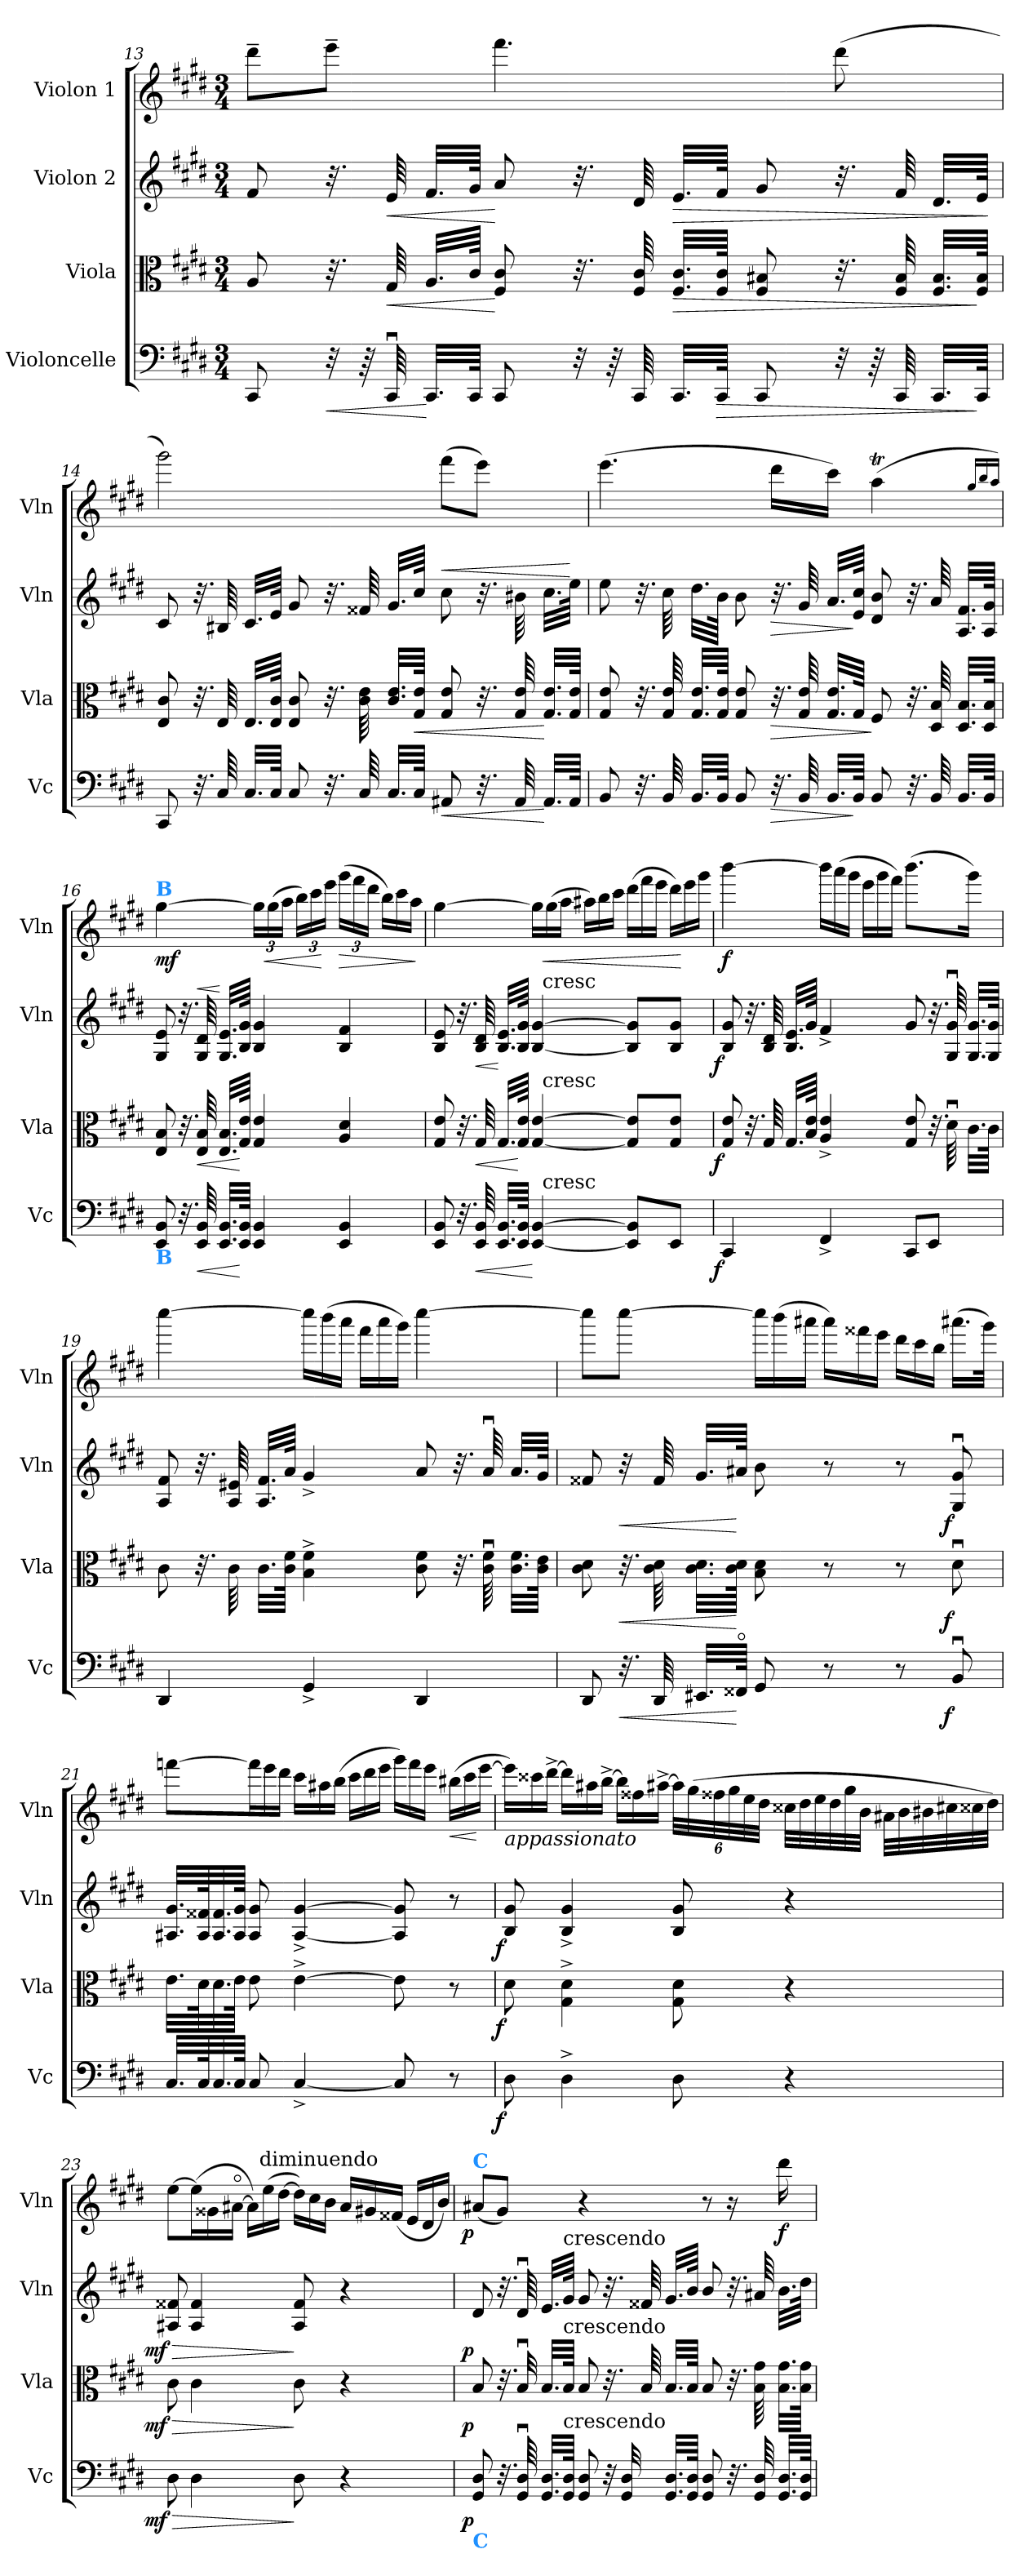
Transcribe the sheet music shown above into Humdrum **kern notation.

**kern	**dynam	**kern	**dynam	**kern	**dynam	**kern	**dynam
*part4	*part4	*part3	*part3	*part2	*part2	*part1	*part1
*staff4	*staff4	*staff3	*staff3	*staff2	*staff2	*staff1	*staff1
*I"Violoncelle	*	*I"Viola	*	*I"Violon 2	*	*I"Violon 1	*
*I'Vc	*	*I'Vla	*	*I'Vln	*	*I'Vln	*
*clefF4	*	*clefC3	*	*clefG2	*	*clefG2	*
*k[f#c#g#d#]	*	*k[f#c#g#d#]	*	*k[f#c#g#d#]	*	*k[f#c#g#d#]	*
*M3/4	*	*M3/4	*	*M3/4	*	*M3/4	*
=13	=13	=13	=13	=13	=13	=13	=13
8CC#/	.	8A/	.	8f#/	.	8ddd#~\L	.
!	!LO:HP:b	!	!	!	!	!	!
32r	<	32.r	.	32.r	.	8eee~\J	.
64r	.	.	.	.	.	.	.
!	!	!	!LO:HP:b	!	!LO:HP:b	!	!
64CC#u/	.	64G#/	<	64e/	<	.	.
32.CC#/LLL	[	32.A/LLL	.	32.f#/LLL	.	.	.
64CC#/JJJk	.	64c#/JJJk	.	64g#/JJJk	.	.	.
8CC#/	.	8F#/ 8c#/	[	8a/	[	4.fff#\	.
32r	.	32.r	.	32.r	.	.	.
64r	.	.	.	.	.	.	.
64CC#/	.	64F#/ 64c#/	.	64d#/	.	.	.
!	!	!	!LO:HP:b	!	!LO:HP:b	!	!
32.CC#/LLL	.	32.F#/ 32.c#/LLL	>	32.e/LLL	>	.	.
!	!LO:HP:b	!	!	!	!	!	!
64CC#/JJJk	>	64F#/ 64c#/JJJk	.	64f#/JJJk	.	.	.
8CC#/	.	8F#/ 8B#X/	.	8g#/	.	.	.
32r	.	32.r	.	32.r	.	(8ddd#\	.
64r	.	.	.	.	.	.	.
64CC#/	.	64F#/ 64B#/	.	64f#/	.	.	.
32.CC#/LLL	.	32.F#/ 32.B#/LLL	.	32.d#/LLL	.	.	.
64CC#/JJJk	]	64F#/ 64B#/JJJk	]	64e/JJJk	.	.	.
.	.	.	.	.	]	.	.
=14	=14	=14	=14	=14	=14	=14	=14
8CC#/	.	8E/ 8c#/	.	8c#/	.	2ggg#\)	.
32.r	.	32.r	.	32.r	.	.	.
64C#/	.	64E/	.	64B#X/	.	.	.
32.C#/LLL	.	32.E/LLL	.	32.c#/LLL	.	.	.
64C#/JJJk	.	64E/ 64c#/JJJk	.	64e/JJJk	.	.	.
8C#/	.	8E/ 8c#/	.	8g#/	.	.	.
32.r	.	32.r	.	32.r	.	.	.
64C#/	.	64c#\ 64e\	.	64f##X/	.	.	.
32.C#/LLL	.	32.c#/ 32.e/LLL	.	32.g#/LLL	.	.	.
!	!	!	!LO:HP:b	!	!	!	!
64C#/JJJk	.	64G#/ 64e/JJJk	<	64cc#/JJJk	.	.	.
!	!LO:HP:b	!	!	!	!LO:HP:a	!	!
8AA#X/	<	8G#/ 8e/	.	8cc#\	<	(8fff#\L	.
32.r	.	32.r	.	32.r	.	8eee\J)	.
64AA#/	.	64G#/ 64e/	.	64b#X\	.	.	.
32.AA#/LLL	[	32.G#/ 32.e/LLL	[	32.cc#\LLL	.	.	.
64AA#/JJJk	.	64G#/ 64e/JJJk	.	64ee\JJJk	[	.	.
=15	=15	=15	=15	=15	=15	=15	=15
8BB/	.	8G#/ 8e/	.	8ee\	.	(4.eee\	.
32.r	.	32.r	.	32.r	.	.	.
64BB/	.	64G#/ 64e/	.	64cc#\	.	.	.
32.BB/LLL	.	32.G#/ 32.e/LLL	.	32.dd#\LLL	.	.	.
64BB/JJJk	.	64G#/ 64e/JJJk	.	64b\JJJk	.	.	.
8BB/	.	8G#/ 8e/	.	8b\	.	.	.
!	!LO:HP:b	!	!LO:HP:b	!	!LO:HP:b	!	!
32.r	>	32.r	>	32.r	>	16ddd#\LL	.
64BB/	.	64G#/ 64e/	.	64g#/	.	.	.
32.BB/LLL	.	32.G#/ 32.e/LLL	.	32.a/LLL	.	16ccc#\JJ)	.
64BB/JJJk	]	64G#/JJJk	.	64e/ 64cc#/JJJk	]	.	.
8BB/	.	8F#/	]	8d#/ 8b/	.	(4aaT\	.
32.r	.	32.r	.	32.r	.	.	.
64BB/	.	64D#/ 64B/	.	64a/	.	.	.
32.BB/LLL	.	32.D#/ 32.B/LLL	.	32.A/ 32.f#/LLL	.	.	.
64BB/JJJk	.	64D#/ 64B/JJJk	.	64A/ 64g#/JJJk	.	.	.
.	.	.	.	.	.	16qqgg#/LL	.
.	.	.	.	.	.	16qqbb/	.
.	.	.	.	.	.	16qqaa/JJ)	.
=16	=16	=16	=16	=16	=16	=16	=16
!	!	!	!	!	!	!LO:TX:a:B:color=dodgerblue:t=B	!
!LO:TX:b:B:color=dodgerblue:t=B	!	!	!	!	!	!	!
8EE/ 8BB/	.	8E/ 8B/	.	8G#/ 8e/	.	[4gg#\	mf
32.r	.	32.r	.	32.r	.	.	.
!	!LO:HP:b	!	!LO:HP:b	!	!LO:HP:a	!	!
64EE/ 64BB/	<	64E/ 64B/	<	64G#/ 64d#/	<	.	.
32.EE/ 32.BB/LLL	.	32.E/ 32.B/LLL	.	32.G#/ 32.e/LLL	[	.	.
64EE/ 64BB/JJJk	[	64G#/ 64e/JJJk	[	64B/ 64g#/JJJk	.	.	.
4EE/ 4BB/	.	4G#/ 4e/	.	4B/ 4g#/	.	24gg#\LL]	.
!	!	!	!	!	!	!	!LO:HP:b
.	.	.	.	.	.	(24gg#\	<
.	.	.	.	.	.	24aa\JJ	.
.	.	.	.	.	.	24bb\LL)	.
.	.	.	.	.	.	24ccc#\	.
.	.	.	.	.	.	24eee\JJ	[
!	!	!	!	!	!	!	!LO:HP:b
4EE/ 4BB/	.	4A/ 4d#/	.	4B/ 4f#/	.	(24ggg#\LL	>
.	.	.	.	.	.	24fff#\	.
.	.	.	.	.	.	24ddd#\JJ	.
*	*	*	*	*	*	*Xtuplet	*
.	.	.	.	.	.	24bb\LL)	.
.	.	.	.	.	.	24ccc#\	.
.	.	.	.	.	.	24aa\JJ	.
.	.	.	.	.	.	.	]
=17	=17	=17	=17	=17	=17	=17	=17
*^	*	*^	*	*^	*	*	*
8EE/ 8BB/	6..ryy	.	8G#/ 8e/	6..ryy	.	8B/ 8e/	6..ryy	.	[4gg#\	.
32.r	.	.	32.r	.	.	32.r	.	.	.	.
!	!	!LO:HP:b	!	!	!LO:HP:b	!	!	!LO:HP:b	!	!
64EE/ 64BB/	.	<	64G#/	.	<	64B/ 64d#/	.	<	.	.
32.EE/ 32.BB/LLL	.	.	32.G#/LLL	.	.	32.B/ 32.e/LLL	.	[	.	.
64EE/ 64BB/JJJk	.	.	64G#/ 64e/JJJk	.	[	64B/ 64g#/JJJk	.	.	.	.
[4EE/ [4BB/	.	[	[4G#/ [4e/	.	.	[4B/ [4g#/	.	.	24gg#\LL]	.
!	!	!	!	!	!	!	!LO:TX:t=cresc	!	!	!
!	!	!	!	!LO:TX:t=cresc	!	!	!	!	!	!
!	!LO:TX:t=cresc	!	!	!	!	!	!	!	!	!
!	!	!	!	!	!	!	!	!	!	!LO:HP:b
.	3ryy	.	.	3ryy	.	.	3ryy	.	(24gg#\	<
.	.	.	.	.	.	.	.	.	24aa\JJ	.
.	.	.	.	.	.	.	.	.	24aa#X\LL)	.
.	.	.	.	.	.	.	.	.	24bb\	.
.	.	.	.	.	.	.	.	.	24ccc#\JJ	.
8EE]/ 8BB]/L	.	.	8G#]/ 8e]/L	.	.	8B]/ 8g#]/L	.	.	(24ddd#\LL	.
.	.	.	.	.	.	.	.	.	24fff#\	.
.	.	.	.	.	.	.	.	.	24eee\JJ	.
8EE/J	12.ryy	.	8G#/ 8e/J	12.ryy	.	8B/ 8g#/J	12.ryy	.	24ddd#\LL)	.
.	.	.	.	.	.	.	.	.	24eee\	[
.	.	.	.	.	.	.	.	.	24ggg#\JJ	.
=18	=18	=18	=18	=18	=18	=18	=18	=18	=18	=18
!	!	!LO:DY:rj	!	!	!LO:DY:rj	!	!	!LO:DY:rj	!	!
*v	*v	*	*	*	*	*v	*v	*	*	*
*	*	*v	*v	*	*	*	*	*
4CC#/	f	8G#/ 8e/	f	8B/ 8g#/	f	[4bbb\	f
.	.	32.r	.	32.r	.	.	.
.	.	64G#/	.	64B/ 64d#/	.	.	.
.	.	32.G#/LLL	.	32.B/ 32.e/LLL	.	.	.
.	.	64B/ 64e/JJJk	.	64g#/JJJk	.	.	.
4FF#^/	.	4A^/ 4e^/	.	4f#^/	.	24bbb\LL]	.
.	.	.	.	.	.	(24aaa\	.
.	.	.	.	.	.	24ggg#\JJ	.
.	.	.	.	.	.	24eee\LL	.
.	.	.	.	.	.	24ggg#\	.
.	.	.	.	.	.	24fff#\JJ)	.
8CC#/L	.	8G#/ 8e/	.	8g#/	.	(8.bbb\L	.
8EE/J	.	32.r	.	32.r	.	.	.
.	.	64d#u\	.	64G#u/ 64g#u/	.	.	.
.	.	32.c#\LLL	.	32.G#/ 32.g#/LLL	.	16ggg#\Jk)	.
.	.	64c#\JJJk	.	64G#/ 64g#/JJJk	.	.	.
=19	=19	=19	=19	=19	=19	=19	=19
4DD#/	.	8c#\	.	8A/ 8f#/	.	[4cccc#\	.
.	.	32.r	.	32.r	.	.	.
.	.	64c#\	.	64A/ 64e#X/	.	.	.
.	.	32.c#\LLL	.	32.A/ 32.f#/LLL	.	.	.
.	.	64c#\ 64f#\JJJk	.	64a/JJJk	.	.	.
4GG#^>/	.	4B^\ 4f#^\	.	4g#^/	.	24cccc#\LL]	.
.	.	.	.	.	.	(24bbb\	.
.	.	.	.	.	.	24aaa\JJ	.
.	.	.	.	.	.	24fff#\LL	.
.	.	.	.	.	.	24aaa\	.
.	.	.	.	.	.	24ggg#\JJ)	.
4DD#/	.	8c#\ 8f#\	.	8a/	.	[4cccc#\	.
.	.	32.r	.	32.r	.	.	.
.	.	64c#u\ 64f#u\	.	64au/	.	.	.
.	.	32.c#\ 32.f#\LLL	.	32.a/LLL	.	.	.
.	.	64c#\ 64e\JJJk	.	64g#/JJJk	.	.	.
=20	=20	=20	=20	=20	=20	=20	=20
8DD#/	.	8c#\ 8d#\	.	8f##X/	.	8cccc#\L]	.
!	!LO:HP:b	!	!LO:HP:b	!LO:N:vis=32	!LO:HP:b	!	!
32.r	<	32.r	<	32.r	<	[8cccc#\J	.
64DD#/	.	64c#\ 64d#\	.	64f##/	.	.	.
32.EE#X/LLL	.	32.c#\ 32.d#\LLL	.	32.g#/LLL	.	.	.
64FF##Xo</JJJk	[	64c#\ 64d#\JJJk	[	64a#X/JJJk	[	.	.
8GG#/	.	8B\ 8d#\	.	8b\	.	24cccc#\LL]	.
.	.	.	.	.	.	(24bbb\	.
.	.	.	.	.	.	24aaa#X\JJ	.
8r	.	8r	.	8r	.	24aaa#\LL)	.
.	.	.	.	.	.	24fff##X\	.
.	.	.	.	.	.	24eee\JJ	.
8r	.	8r	.	8r	.	24ddd#\LL	.
.	.	.	.	.	.	24ccc#\	.
.	.	.	.	.	.	24bb\JJ	.
!	!LO:DY:rj	!	!LO:DY:rj	!	!LO:DY:rj	!	!
8BBu/	f	8d#u\	f	8G#u/ 8g#u/	f	(16.aaa#X\LL	.
.	.	.	.	.	.	32ggg#\JJk)	.
=21	=21	=21	=21	=21	=21	=21	=21
32.C#/LLL	.	32.e\LLL	.	32.A#X/ 32.g#/LLL	.	[8fffn\L	.
64C#/K	.	64d#\K	.	64A#/ 64f##X/K	.	.	.
32.C#/	.	32.d#\	.	32.A#/ 32.f##/	.	.	.
64C#/JJJk	.	64e\JJJk	.	64A#/ 64g#/JJJk	.	.	.
8C#/	.	8e\	.	8A#/ 8g#/	.	24fff\L]	.
.	.	.	.	.	.	24eee\	.
.	.	.	.	.	.	24ddd#\JJ	.
[4C#^>/	.	[4e^\	.	[4A#^>/ [4g#^>/	.	24ccc#\LL	.
.	.	.	.	.	.	24aa#X\	.
.	.	.	.	.	.	(24bb\JJ	.
.	.	.	.	.	.	24ccc#\LL	.
.	.	.	.	.	.	24ddd#\	.
.	.	.	.	.	.	24eee\JJ	.
8C#/]	.	8e\]	.	8A#]/ 8g#]/	.	24ggg#\LL)	.
.	.	.	.	.	.	24fff\	.
.	.	.	.	.	.	24eee\JJ	.
!	!	!	!	!	!	!	!LO:HP:b
8r	.	8r	.	8r	.	(24bb#X\LL	<
.	.	.	.	.	.	24ccc#\	.
.	.	.	.	.	.	[24eee\JJ	[
=22	=22	=22	=22	=22	=22	=22	=22
!	!	!	!	!	!	!LO:TX:b:i:t=appassionato	!
!	!LO:DY:rj	!	!LO:DY:rj	!	!LO:DY:rj	!	!
8D#\	f	8d#\	f	8B/ 8g#/	f	24eee\LL])	.
.	.	.	.	.	.	24ccc##X\	.
.	.	.	.	.	.	[24ddd#^\JJ	.
4D#^\	.	4G#^\ 4d#^\	.	4B^>/ 4g#^>/	.	24ddd#\LL]	.
.	.	.	.	.	.	24aa#X\	.
.	.	.	.	.	.	[24bb^\JJ	.
.	.	.	.	.	.	24bb\LL]	.
.	.	.	.	.	.	24ff##X\	.
.	.	.	.	.	.	[24aa#X^\JJ	.
*	*	*	*	*	*	*tuplet	*
8D#\	.	8G#\ 8d#\	.	8B/ 8g#/	.	48aa#\LLL]	.
.	.	.	.	.	.	(48gg#\	.
.	.	.	.	.	.	48ff##X\	.
.	.	.	.	.	.	48gg#\	.
.	.	.	.	.	.	48ee\	.
.	.	.	.	.	.	48dd#\JJJ	.
*	*	*	*	*	*	*Xtuplet	*
4r	.	4r	.	4r	.	48cc##X\LLL	.
.	.	.	.	.	.	48dd#\	.
.	.	.	.	.	.	48ee\	.
.	.	.	.	.	.	48dd#\	.
.	.	.	.	.	.	48gg#\	.
.	.	.	.	.	.	48b\JJJ	.
.	.	.	.	.	.	48a#X\LLL	.
.	.	.	.	.	.	48b\	.
.	.	.	.	.	.	48b#X\	.
.	.	.	.	.	.	48cc#X\	.
.	.	.	.	.	.	48cc##X\	.
.	.	.	.	.	.	48dd#\JJJ)	.
=23	=23	=23	=23	=23	=23	=23	=23
!	!LO:HP:b	!	!LO:HP:b	!	!LO:HP:b	!	!
!	!LO:DY:n=1:rj	!	!LO:DY:n=1:rj	!	!LO:DY:n=1:rj	!	!
8D#\	> mf	8c#\	> mf	8A#X/ 8f##X/	> mf	[8ee\L	.
4D#\	.	4c#\	.	4A#/ 4f##/	.	(24ee\L]	.
.	.	.	.	.	.	24g##X\	.
.	.	.	.	.	.	[24a#Xo\JJ	.
.	.	.	.	.	.	24a#\LL])	.
!	!	!	!	!	!	!LO:TX:t=diminuendo	!
.	.	.	.	.	.	(24ee\	.
.	.	.	.	.	.	[24dd#\JJ	.
8D#\	]	8c#\	]	8A#/ 8f##/	]	24dd#\LL])	.
.	.	.	.	.	.	24cc#\	.
.	.	.	.	.	.	24b\JJ	.
4r	.	4r	.	4r	.	24a#/LL	.
.	.	.	.	.	.	24g#X/	.
.	.	.	.	.	.	(24f##X/JJ	.
.	.	.	.	.	.	24e/LL	.
.	.	.	.	.	.	24d#/	.
.	.	.	.	.	.	24b/JJ)	.
=24	=24	=24	=24	=24	=24	=24	=24
!	!	!	!	!	!	!LO:TX:a:B:color=dodgerblue:t=C	!
!LO:TX:b:B:color=dodgerblue:t=C	!	!	!	!	!	!	!
!	!LO:DY:rj	!	!LO:DY:rj	!	!LO:DY:rj	!	!LO:DY:rj
8GG#/ 8D#/	p	8B/	p	8d#/	p	(8a#X/L	p
32.r	.	32.r	.	32.r	.	8g#/J)	.
!	!	!LO:N:vis=32	!	!	!	!	!
64GG#u/ 64D#u/	.	64Bu/	.	64d#u/	.	.	.
32.GG#/ 32.D#/LLL	.	32.B/LLL	.	32.e/LLL	.	.	.
!	!	!	!	!LO:TX:t=crescendo	!	!	!
!	!	!LO:TX:t=crescendo	!	!	!	!	!
!LO:TX:t=crescendo	!	!	!	!	!	!	!
64GG#/ 64D#/JJJk	.	64B/JJJk	.	64g#/JJJk	.	.	.
8GG#/ 8D#/	.	8B/	.	8g#/	.	4r	.
32r	.	32.r	.	32.r	.	.	.
32GG#/ 32D#/	.	.	.	.	.	.	.
.	.	64B/	.	64f##X/	.	.	.
32.GG#/ 32.D#/LLL	.	32.B/LLL	.	32.g#/LLL	.	.	.
64GG#/ 64D#/JJJk	.	64B/JJJk	.	64b/JJJk	.	.	.
8GG#/ 8D#/	.	8B/	.	8b/	.	8r	.
32.r	.	32.r	.	32.r	.	16r	.
64GG#/ 64D#/	.	64B\ 64g#\	.	64a#X/	.	.	.
32.GG#/ 32.D#/LLL	.	32.B\ 32.g#\LLL	.	32.b\LLL	.	16ddd#\	f
64GG#/ 64D#/JJJk	.	64B\ 64g#\JJJk	.	64dd#\JJJk	.	.	.
=	=	=	=	=	=	=	=
*-	*-	*-	*-	*-	*-	*-	*-
